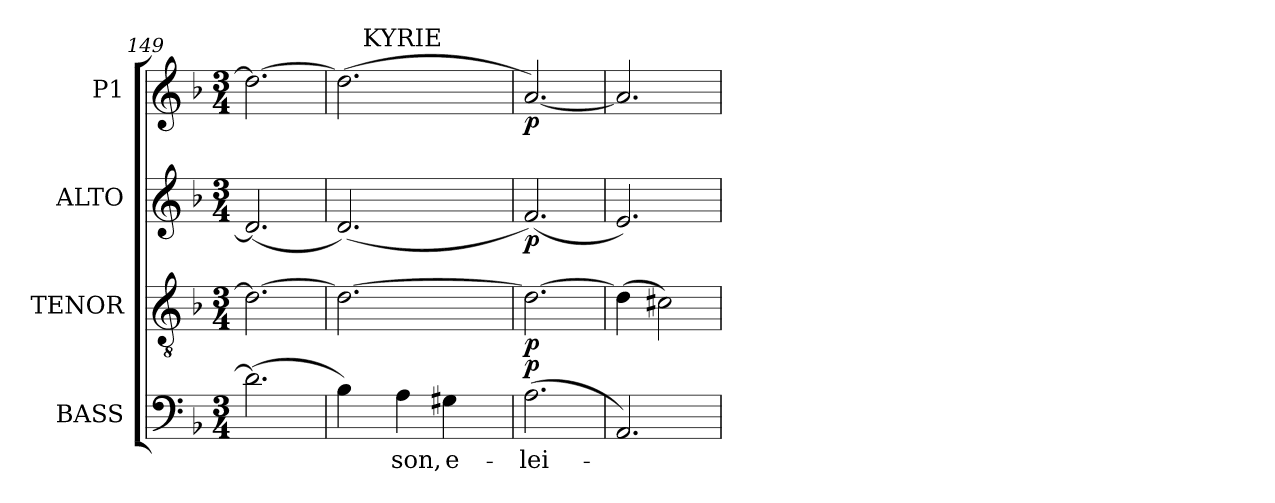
**kern	**text	**dynam	**kern	**dynam	**kern	**dynam	**kern	**dynam
*part4	*part4	*part4	*part3	*part3	*part2	*part2	*part1	*part1
*staff4	*staff4	*staff4	*staff3	*staff3	*staff2	*staff2	*staff1	*staff1
*I"BASS	*	*	*I"TENOR	*	*I"ALTO	*	*I"P1	*
*clefF4	*	*	*clefGv2	*	*clefG2	*	*clefG2	*
*	*	*	*ITrd7c12	*	*	*	*	*
*k[b-]	*	*	*k[b-]	*	*k[b-]	*	*k[b-]	*
*F:	*	*	*F:	*	*F:	*	*F:	*
*M3/4	*	*	*M3/4	*	*M3/4	*	*M3/4	*
=149	=149	=149	=149	=149	=149	=149	=149	=149
(2.di\]	.	.	2.Di\_	.	(2.di/]	.	2.ddi\_	.
=150	=150	=150	=150	=150	=150	=150	=150	=150
*	*	*	*	*	*	*	*^	*
4B-i\)	.	.	2.Di\_	.	(2.di/)	.	(2.ddi\]	16ryy	.
.	.	.	.	.	.	.	.	128ryy	.
.	.	.	.	.	.	.	.	512.ryy	.
!	!	!	!	!	!	!	!	!LO:TX:a:t=KYRIE	!
.	.	.	.	.	.	.	.	2ryy	.
!	!LO:LY:b:color=#000000	!	!	!	!	!	!	!	!
4Ai\	-son,	.	.	.	.	.	.	.	.
!	!LO:LY:b:color=#000000	!	!	!	!	!	!	!	!
4G#Xi\	e-	.	.	.	.	.	.	.	.
.	.	.	.	.	.	.	.	8ryy	.
.	.	.	.	.	.	.	.	32ryy	.
.	.	.	.	.	.	.	.	64ryy	.
.	.	.	.	.	.	.	.	256ryy	.
.	.	.	.	.	.	.	.	1024ryy	.
*	*	*	*	*	*	*	*v	*v	*
=151	=151	=151	=151	=151	=151	=151	=151	=151
*	*	*	*	*	*	*	*^	*
!	!LO:LY:b:color=#000000	!	!	!	!	!	!	!	!
*	*	*	*	*	*	*	*v	*v	*
(2.Ai\	-lei-	p	2.Di\_	p	(2.fi/)	p	[2.ai/)	p
=152	=152	=152	=152	=152	=152	=152	=152	=152
2.AAi/)	.	.	(4Di\]	.	2.ei/)	.	2.ai/]	.
.	.	.	2C#Xi\)	.	.	.	.	.
=	=	=	=	=	=	=	=	=
*-	*-	*-	*-	*-	*-	*-	*-	*-
